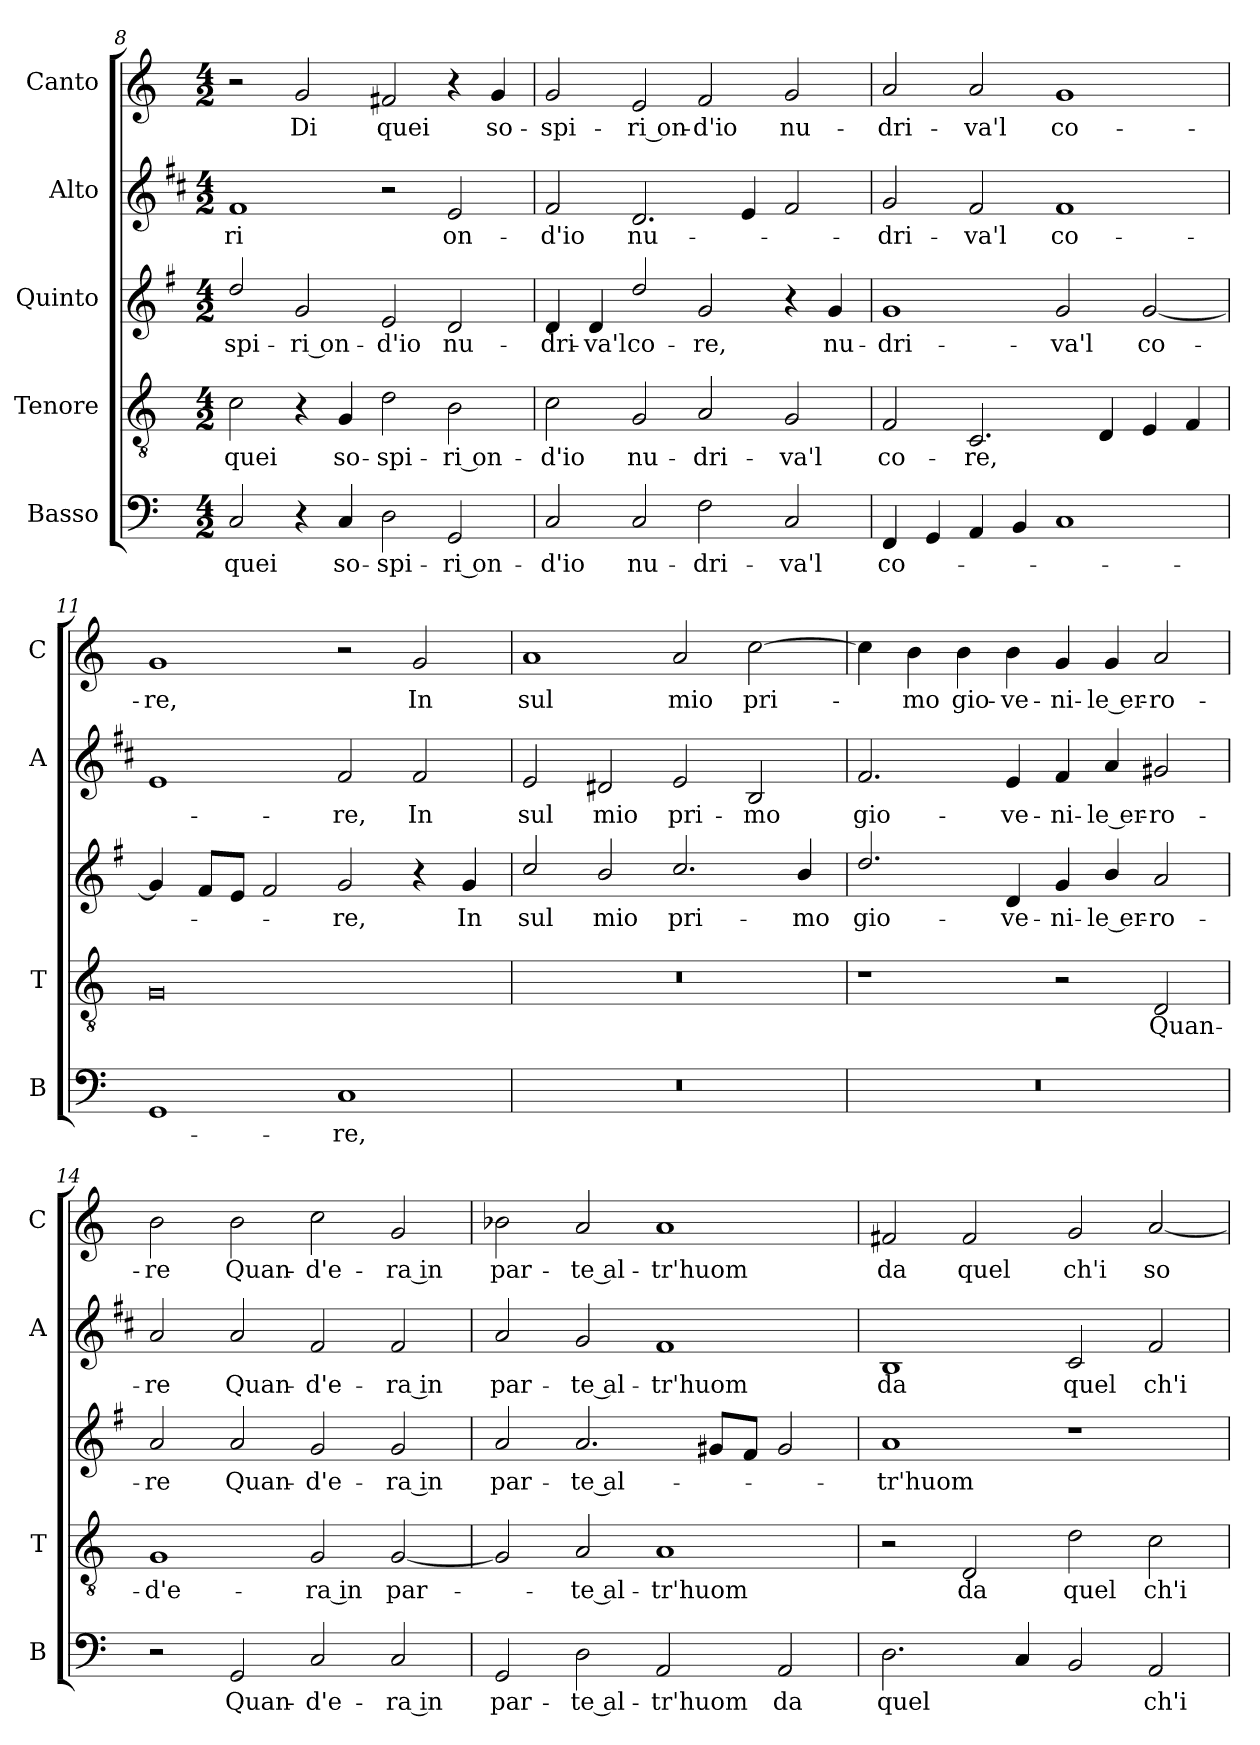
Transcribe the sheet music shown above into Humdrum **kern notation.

**kern	**text	**kern	**text	**kern	**text	**kern	**text	**kern	**text
*part5	*part5	*part4	*part4	*part3	*part3	*part2	*part2	*part1	*part1
*staff5	*staff5	*staff4	*staff4	*staff3	*staff3	*staff2	*staff2	*staff1	*staff1
*I"Basso	*	*I"Tenore	*	*I"Quinto	*	*I"Alto	*	*I"Canto	*
*I'B	*	*I'T	*	*	*	*I'A	*	*I'C	*
*clefF4	*	*clefGv2	*	*clefG2	*	*clefG2	*	*clefG2	*
*	*	*	*	*ITrd4c7	*	*ITrd1c2	*	*	*
*k[]	*	*k[]	*	*k[]	*	*k[]	*	*k[]	*
*C:	*	*C:	*	*C:	*	*C:	*	*C:	*
*M4/2	*	*M4/2	*	*M4/2	*	*M4/2	*	*M4/2	*
=8	=8	=8	=8	=8	=8	=8	=8	=8	=8
!	!LO:LY:b	!	!LO:LY:b	!	!LO:LY:b	!	!LO:LY:b	!	!
2C/	quei	2c\	quei	2g/	-spi-	1e	-ri	2r	.
!	!	!	!	!	!LO:LY:b	!	!	!	!LO:LY:b
4r	.	4r	.	2c/	-ri on-	.	.	2g/	Di
!	!LO:LY:b	!	!LO:LY:b	!	!	!	!	!	!
4C/	so-	4G/	so-	.	.	.	.	.	.
!	!LO:LY:b	!	!LO:LY:b	!	!LO:LY:b	!	!	!	!LO:LY:b
2D\	-spi-	2d\	-spi-	2A/	-d'io	2r	.	2f#X/	quei
!	!LO:LY:b	!	!LO:LY:b	!	!LO:LY:b	!	!LO:LY:b	!	!
2GG/	-ri on-	2B\	-ri on-	2G/	nu-	2d/	on-	4r	.
!	!	!	!	!	!	!	!	!	!LO:LY:b
.	.	.	.	.	.	.	.	4g/	so-
=9	=9	=9	=9	=9	=9	=9	=9	=9	=9
!	!LO:LY:b	!	!LO:LY:b	!	!LO:LY:b	!	!LO:LY:b	!	!LO:LY:b
2C/	-d'io	2c\	-d'io	4G/	-dri-	2e/	-d'io	2g/	-spi-
!	!	!	!	!	!LO:LY:b	!	!	!	!
.	.	.	.	4G/	-va'l	.	.	.	.
!	!LO:LY:b	!	!LO:LY:b	!	!LO:LY:b	!	!LO:LY:b	!	!LO:LY:b
2C/	nu-	2G/	nu-	2g/	co-	2.c/	nu-	2e/	-ri on-
!	!LO:LY:b	!	!LO:LY:b	!	!LO:LY:b	!	!	!	!LO:LY:b
2F\	-dri-	2A/	-dri-	2c/	-re,	.	.	2f/	-d'io
.	.	.	.	.	.	4d/	.	.	.
!	!LO:LY:b	!	!LO:LY:b	!	!	!	!	!	!LO:LY:b
2C/	-va'l	2G/	-va'l	4r	.	2e/	.	2g/	nu-
!	!	!	!	!	!LO:LY:b	!	!	!	!
.	.	.	.	4c/	nu-	.	.	.	.
!!LO:PB:g=z
=10	=10	=10	=10	=10	=10	=10	=10	=10	=10
!	!LO:LY:b	!	!LO:LY:b	!	!LO:LY:b	!	!LO:LY:b	!	!LO:LY:b
4FF/	co-	2F/	co-	1c	-dri-	2f/	-dri-	2a/	-dri-
4GG/	.	.	.	.	.	.	.	.	.
!	!	!	!LO:LY:b	!	!	!	!LO:LY:b	!	!LO:LY:b
4AA/	.	2.C/	-re,	.	.	2e/	-va'l	2a/	-va'l
4BB/	.	.	.	.	.	.	.	.	.
!	!	!	!	!	!LO:LY:b	!	!LO:LY:b	!	!LO:LY:b
1C	.	.	.	2c/	-va'l	1e	co-	1g	co-
.	.	4D/	.	.	.	.	.	.	.
!	!	!	!	!	!LO:LY:b	!	!	!	!
.	.	4E/	.	[2c/	co-	.	.	.	.
.	.	4F/	.	.	.	.	.	.	.
=11	=11	=11	=11	=11	=11	=11	=11	=11	=11
!	!	!	!	!	!	!	!	!	!LO:LY:b
1GG	.	0G	.	4c/]	.	1d	.	1g	-re,
.	.	.	.	8B/L	.	.	.	.	.
.	.	.	.	8A/J	.	.	.	.	.
.	.	.	.	2B/	.	.	.	.	.
!	!LO:LY:b	!	!	!	!LO:LY:b	!	!LO:LY:b	!	!
1C	-re,	.	.	2c/	-re,	2e/	-re,	2r	.
!	!	!	!	!	!	!	!LO:LY:b	!	!LO:LY:b
.	.	.	.	4r	.	2e/	In	2g/	In
!	!	!	!	!	!LO:LY:b	!	!	!	!
.	.	.	.	4c/	In	.	.	.	.
=12	=12	=12	=12	=12	=12	=12	=12	=12	=12
!	!	!	!	!	!LO:LY:b	!	!LO:LY:b	!	!LO:LY:b
0r	.	0r	.	2f/	sul	2d/	sul	1a	sul
!	!	!	!	!	!LO:LY:b	!	!LO:LY:b	!	!
.	.	.	.	2e/	mio	2c#X/	mio	.	.
!	!	!	!	!	!LO:LY:b	!	!LO:LY:b	!	!LO:LY:b
.	.	.	.	2.f/	pri-	2d/	pri-	2a/	mio
!	!	!	!	!	!	!	!LO:LY:b	!	!LO:LY:b
.	.	.	.	.	.	2A/	-mo	[2cc\	pri-
!	!	!	!	!	!LO:LY:b	!	!	!	!
.	.	.	.	4e/	-mo	.	.	.	.
=13	=13	=13	=13	=13	=13	=13	=13	=13	=13
!	!	!	!	!	!LO:LY:b	!	!LO:LY:b	!	!
0r	.	1r	.	2.g/	gio-	2.e/	gio-	4cc\]	.
!	!	!	!	!	!	!	!	!	!LO:LY:b
.	.	.	.	.	.	.	.	4b\	-mo
!	!	!	!	!	!	!	!	!	!LO:LY:b
.	.	.	.	.	.	.	.	4b\	gio-
!	!	!	!	!	!LO:LY:b	!	!LO:LY:b	!	!LO:LY:b
.	.	.	.	4G/	-ve-	4d/	-ve-	4b\	-ve-
!	!	!	!	!	!LO:LY:b	!	!LO:LY:b	!	!LO:LY:b
.	.	2r	.	4c/	-ni-	4e/	-ni-	4g/	-ni-
!	!	!	!	!	!LO:LY:b	!	!LO:LY:b	!	!LO:LY:b
.	.	.	.	4e/	-le er-	4g/	-le er-	4g/	-le er-
!	!	!	!LO:LY:b	!	!LO:LY:b	!	!LO:LY:b	!	!LO:LY:b
.	.	2D/	Quan-	2d/	-ro-	2f#X/	-ro-	2a/	-ro-
=14	=14	=14	=14	=14	=14	=14	=14	=14	=14
!	!	!	!LO:LY:b	!	!LO:LY:b	!	!LO:LY:b	!	!LO:LY:b
2r	.	1G	-d'e-	2d/	-re	2g/	-re	2b\	-re
!	!LO:LY:b	!	!	!	!LO:LY:b	!	!LO:LY:b	!	!LO:LY:b
2GG/	Quan-	.	.	2d/	Quan-	2g/	Quan-	2b\	Quan-
!	!LO:LY:b	!	!LO:LY:b	!	!LO:LY:b	!	!LO:LY:b	!	!LO:LY:b
2C/	-d'e-	2G/	-ra in	2c/	-d'e-	2e/	-d'e-	2cc\	-d'e-
!	!LO:LY:b	!	!LO:LY:b	!	!LO:LY:b	!	!LO:LY:b	!	!LO:LY:b
2C/	-ra in	[2G/	par-	2c/	-ra in	2e/	-ra in	2g/	-ra in
!!LO:LB:g=z
=15	=15	=15	=15	=15	=15	=15	=15	=15	=15
!	!LO:LY:b	!	!	!	!LO:LY:b	!	!LO:LY:b	!	!LO:LY:b
2GG/	par-	2G/]	.	2d/	par-	2g/	par-	2b-X\	par-
!	!LO:LY:b	!	!LO:LY:b	!	!LO:LY:b	!	!LO:LY:b	!	!LO:LY:b
2D\	-te al-	2A/	-te al-	2.d/	-te al-	2f/	-te al-	2a/	-te al-
!	!LO:LY:b	!	!LO:LY:b	!	!	!	!LO:LY:b	!	!LO:LY:b
2AA/	-tr'huom	1A	-tr'huom	.	.	1e	-tr'huom	1a	-tr'huom
.	.	.	.	8c#X/L	.	.	.	.	.
.	.	.	.	8B/J	.	.	.	.	.
!	!LO:LY:b	!	!	!	!	!	!	!	!
2AA/	da	.	.	2c#/	.	.	.	.	.
=16	=16	=16	=16	=16	=16	=16	=16	=16	=16
!	!LO:LY:b	!	!	!	!LO:LY:b	!	!LO:LY:b	!	!LO:LY:b
2.D\	quel	2r	.	1d	-tr'huom	1A	da	2f#X/	da
!	!	!	!LO:LY:b	!	!	!	!	!	!LO:LY:b
.	.	2D/	da	.	.	.	.	2f#/	quel
4C/	.	.	.	.	.	.	.	.	.
!	!	!	!LO:LY:b	!	!	!	!LO:LY:b	!	!LO:LY:b
2BB/	.	2d\	quel	1r	.	2B/	quel	2g/	ch'i
!	!LO:LY:b	!	!LO:LY:b	!	!	!	!LO:LY:b	!	!LO:LY:b
2AA/	ch'i	2c\	ch'i	.	.	2e/	ch'i	[2a/	so-
=	=	=	=	=	=	=	=	=	=
*-	*-	*-	*-	*-	*-	*-	*-	*-	*-
